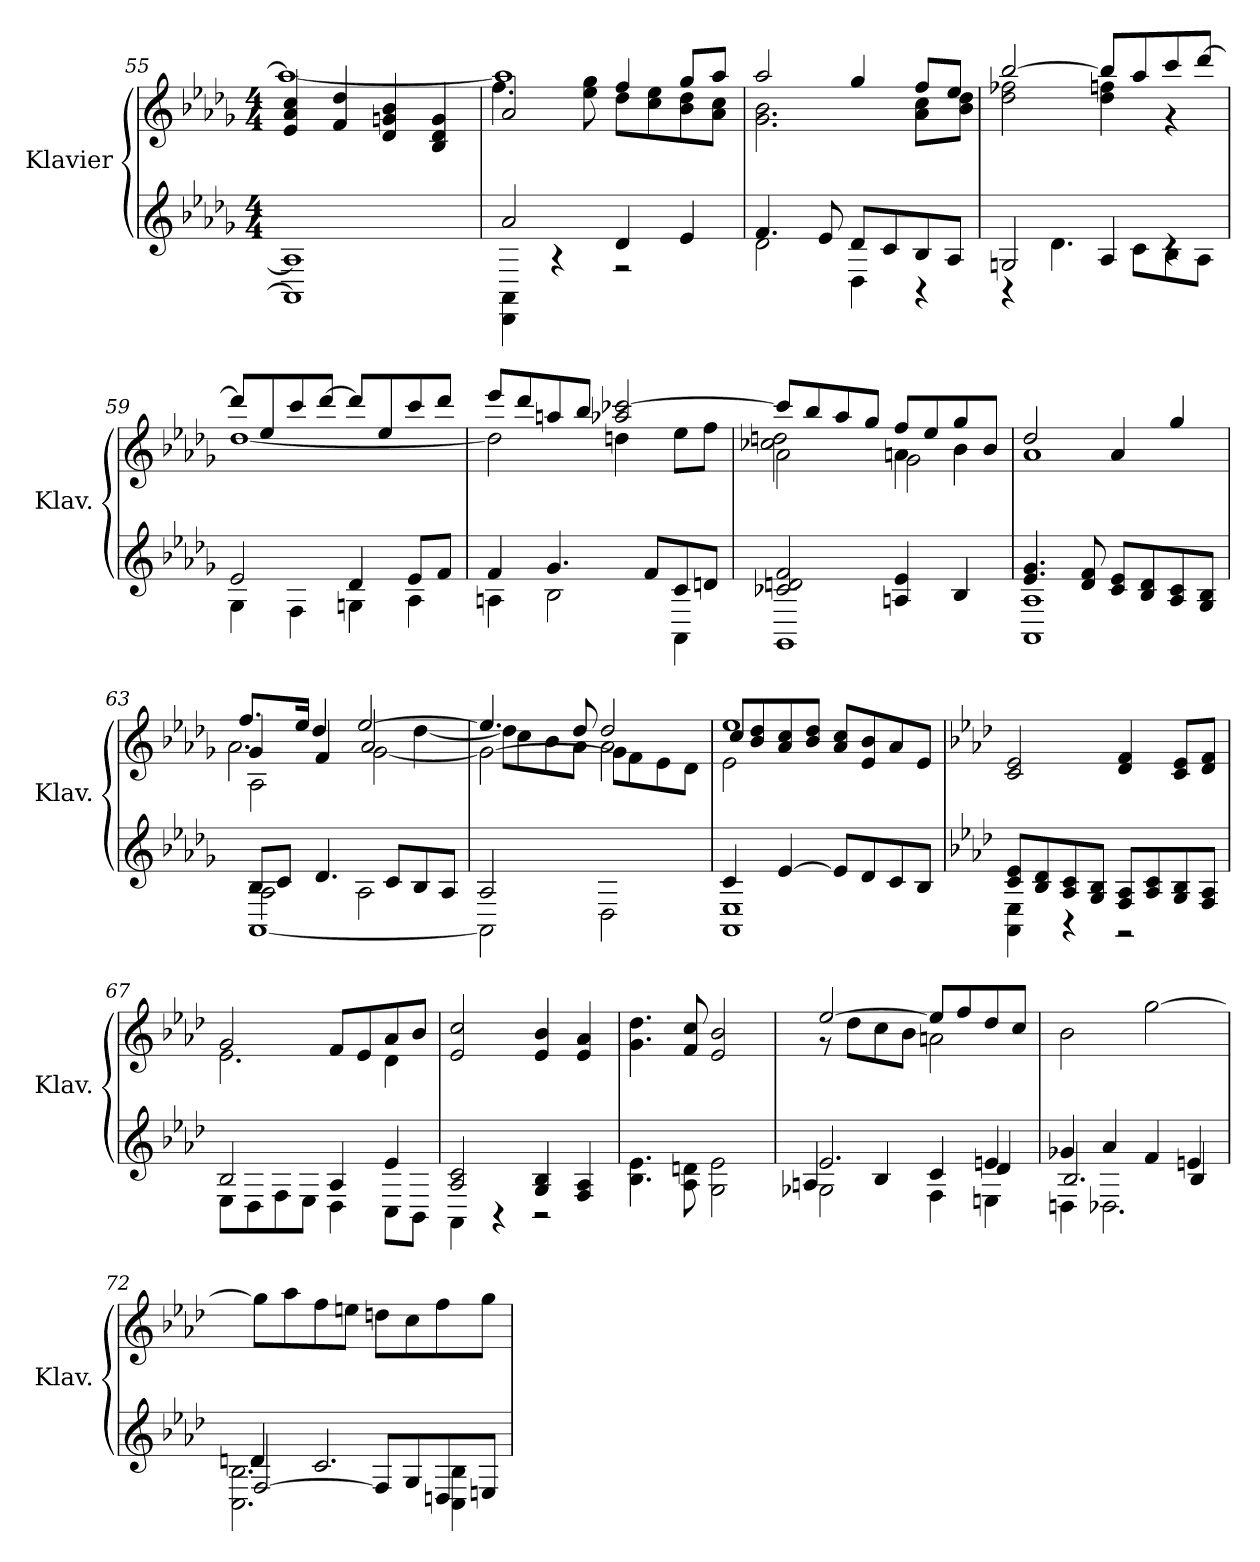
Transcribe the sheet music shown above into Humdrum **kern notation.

**kern	**kern
*part1	*part1
*staff2	*staff1
*I"Klavier	*
*I'Klav.	*
*clefG2	*clefG2
*k[b-e-a-d-g-]	*k[b-e-a-d-g-]
*M4/4	*M4/4
=55	=55
*^	*^
1A-]	1AA-]	4e-/ 4a-/ 4cc/	1aa-_
.	.	4f/ 4dd-/	.
.	.	4d-/ 4gn/ 4b-/	.
.	.	4B-/ 4d-/ 4g/	.
=56	=56	=56	=56
*	*	*	*^
2a-/	4DD-\ 4AA-\	2a-/	1aa-]	4.ff\
.	4r	.	.	.
.	.	.	.	8ee-\ 8gg-\
4d-/	2r	4ff/	.	8dd-\L
.	.	.	.	8cc\ 8ee-\
4e-/	.	8gg-/L	.	8b-\ 8dd-\
.	.	8aa-/J	.	8a-\ 8cc\J
*	*	*	*v	*v
=57	=57	=57	=57
4.f/	2d-\	2aa-/	2.g-\ 2.b-\
8e-/	.	.	.
8d-/L	4D-\	4gg-/	.
8c/	.	.	.
8B-/	4r	8ff/L	8a-\ 8cc\L
8A-/J	.	8ee-/J	8b-\ 8dd-\J
=58	=58	=58	=58
2Gn/	4r	[2bb-/	2dd-\ 2ff-X\
.	4.d-\	.	.
4A-/	.	8bb-/L]	4dd-\ 4ffn\
.	8c\L	8aa-/	.
4rc	8B-\	8ccc/	4r
.	8A-\J	[8ddd-/J	.
!!LO:LB:g=z	!!
=59	=59	=59	=59
2e-/	4G-\	8ddd-/L]	[1dd-
.	.	8ee-/	.
.	4F\	8ccc/	.
.	.	[8ddd-/J	.
4d-/	4Gn\	8ddd-/L]	.
.	.	8ee-/	.
8e-/L	4A-\	8ccc/	.
8f/J	.	8ddd-/J	.
=60	=60	=60	=60
4f/	4An\	8eee-/L	2dd-\]
.	.	8ddd-/	.
4.g-/	2B-\	8aan/	.
.	.	8bb-/J	.
.	.	2aa-X/ [2ccc-X/	4ddn\
8f/L	.	.	.
8c/	4AA-\	.	8ee-\L
8dn/J	.	.	8ff\J
=61	=61	=61	=61
*	*	*	*^
2c-X/ 2dn/ 2f/	1GG-	8ccc-/L]	2a-\	2cc-X\ 2ddn\
.	.	8bb-/	.	.
.	.	8aa-/	.	.
.	.	8gg-/J	.	.
4An/ 4e-/	.	8ff/L	4an\	2g-\
.	.	8ee-/	.	.
4B-/	.	8gg-/	4b-\	.
.	.	8b-/J	.	.
*	*	*	*v	*v
=62	=62	=62	=62
*	*^	*	*
4.e-/ 4.g-/	1AA-	1A-	1a-	2dd-/
8d-/ 8f/	.	.	.	.
8c/ 8e-/L	.	.	.	4a-/
8B-/ 8d-/	.	.	.	.
8A-/ 8c/	.	.	.	4gg-/
8G-/ 8B-/J	.	.	.	.
=63	=63	=63	=63	=63
*	*	*	*^	*^
8B-/L	[1AA-	2A-\	4g-/	2.a-\	8.ff/L	2A-\
8c/J	.	.	.	.	.	.
.	.	.	.	.	16ee-/Jk	.
4.d-/	.	.	4f/	.	4dd-/	.
.	.	2A-\	[2ee-/	.	2a-/	[2g-\
8c/L	.	.	.	.	.	.
8B-/	.	.	.	[4dd-\	.	.
8A-/J	.	.	.	.	.	.
*	*v	*v	*	*	*	*
*	*	*	*	*v	*v
=64	=64	=64	=64	=64
2A-/	2AA-\]	4.ee-/]	8dd-\L]	2g-\_
.	.	.	8cc\	.
.	.	.	8b-\	.
.	.	8dd-/	8a-\J	.
2D-\	2ryy	2dd-/	2a-\	8g-\L]
.	.	.	.	8f\
.	.	.	.	8e-\
.	.	.	.	8d-\J
!!LO:LB:g=z	!!	!!
=65	=65	=65	=65	=65
4c/	1AA- 1E-	1ee-	8cc/L	2e-\
.	.	.	8b-/ 8dd-/	.
[4e-/	.	.	8a-/ 8cc/	.
.	.	.	8b-/ 8dd-/J	.
8e-/L]	.	.	8a-/ 8cc/L	2ryy
8d-/	.	.	8e-/ 8b-/	.
8c/	.	.	8a-/	.
8B-/J	.	.	8e-/J	.
*	*	*v	*v	*v
=66	=66	=66
*k[b-e-a-d-]	*	*k[b-e-a-d-]
8c/ 8e-/L	4AA-\ 4E-\	2c/ 2e-/
8B-/ 8d-/	.	.
8A-/ 8c/	4r	.
8G/ 8B-/J	.	.
8F/ 8A-/L	2r	4d-/ 4f/
8A-/ 8c/	.	.
8G/ 8B-/	.	8c/ 8e-/L
8F/ 8A-/J	.	8d-/ 8f/J
=67	=67	=67
*	*	*^
2B-/	8E-\L	2g/	2.e-\
.	8D-\	.	.
.	8F\	.	.
.	8E-\J	.	.
4A-/	4D-\	8f/L	.
.	.	8e-/	.
4e-/	8C\L	8a-/	4d-\
.	8BB-\J	8b-/J	.
*	*	*v	*v
=68	=68	=68
2A-/ 2c/	4AA-\	2e-/ 2cc/
.	4r	.
4G/ 4B-/	2r	4e-/ 4b-/
4F/ 4A-/	.	4e-/ 4a-/
*v	*v	*
=69	=69
4.B-\ 4.e-\	4.g\ 4.dd-\
8A-\ 8dn\	8f/ 8cc/
2G\ 2e-\	2e-/ 2b-/
=70	=70
*^	*^
*	*^	*	*
2.e-/	2G-X\	4An/	[2ee-/	8r
.	.	.	.	8dd-\L
.	.	4B-/	.	8cc\
.	.	.	.	8b-\J
.	4F\	4c/	8ee-/L]	2an\
.	.	.	8ff/	.
4en/	4En\	4d-/	8dd-/	.
.	.	.	8cc/J	.
*	*	*	*v	*v
=71	=71	=71	=71
4g-X/	4Dn\	2.B-/	2b-\
4a-/	2.D-X\	.	.
4f/	.	.	[2gg\
4en/	.	4B-/	.
!!LO:PB:g=z
=72	=72	=72	=72
[2F/	2.C\ 2.B-\	4dn/	8gg\L]
.	.	.	8aa-\
.	.	2.c/	8ff\
.	.	.	8een\J
8F/L]	.	.	8ddn\L
8G/	.	.	8cc\
8Dn/	4C\ 4B-\	.	8ff\
8En/J	.	.	8gg\J
*v	*v	*v	*
=	=
*-	*-
